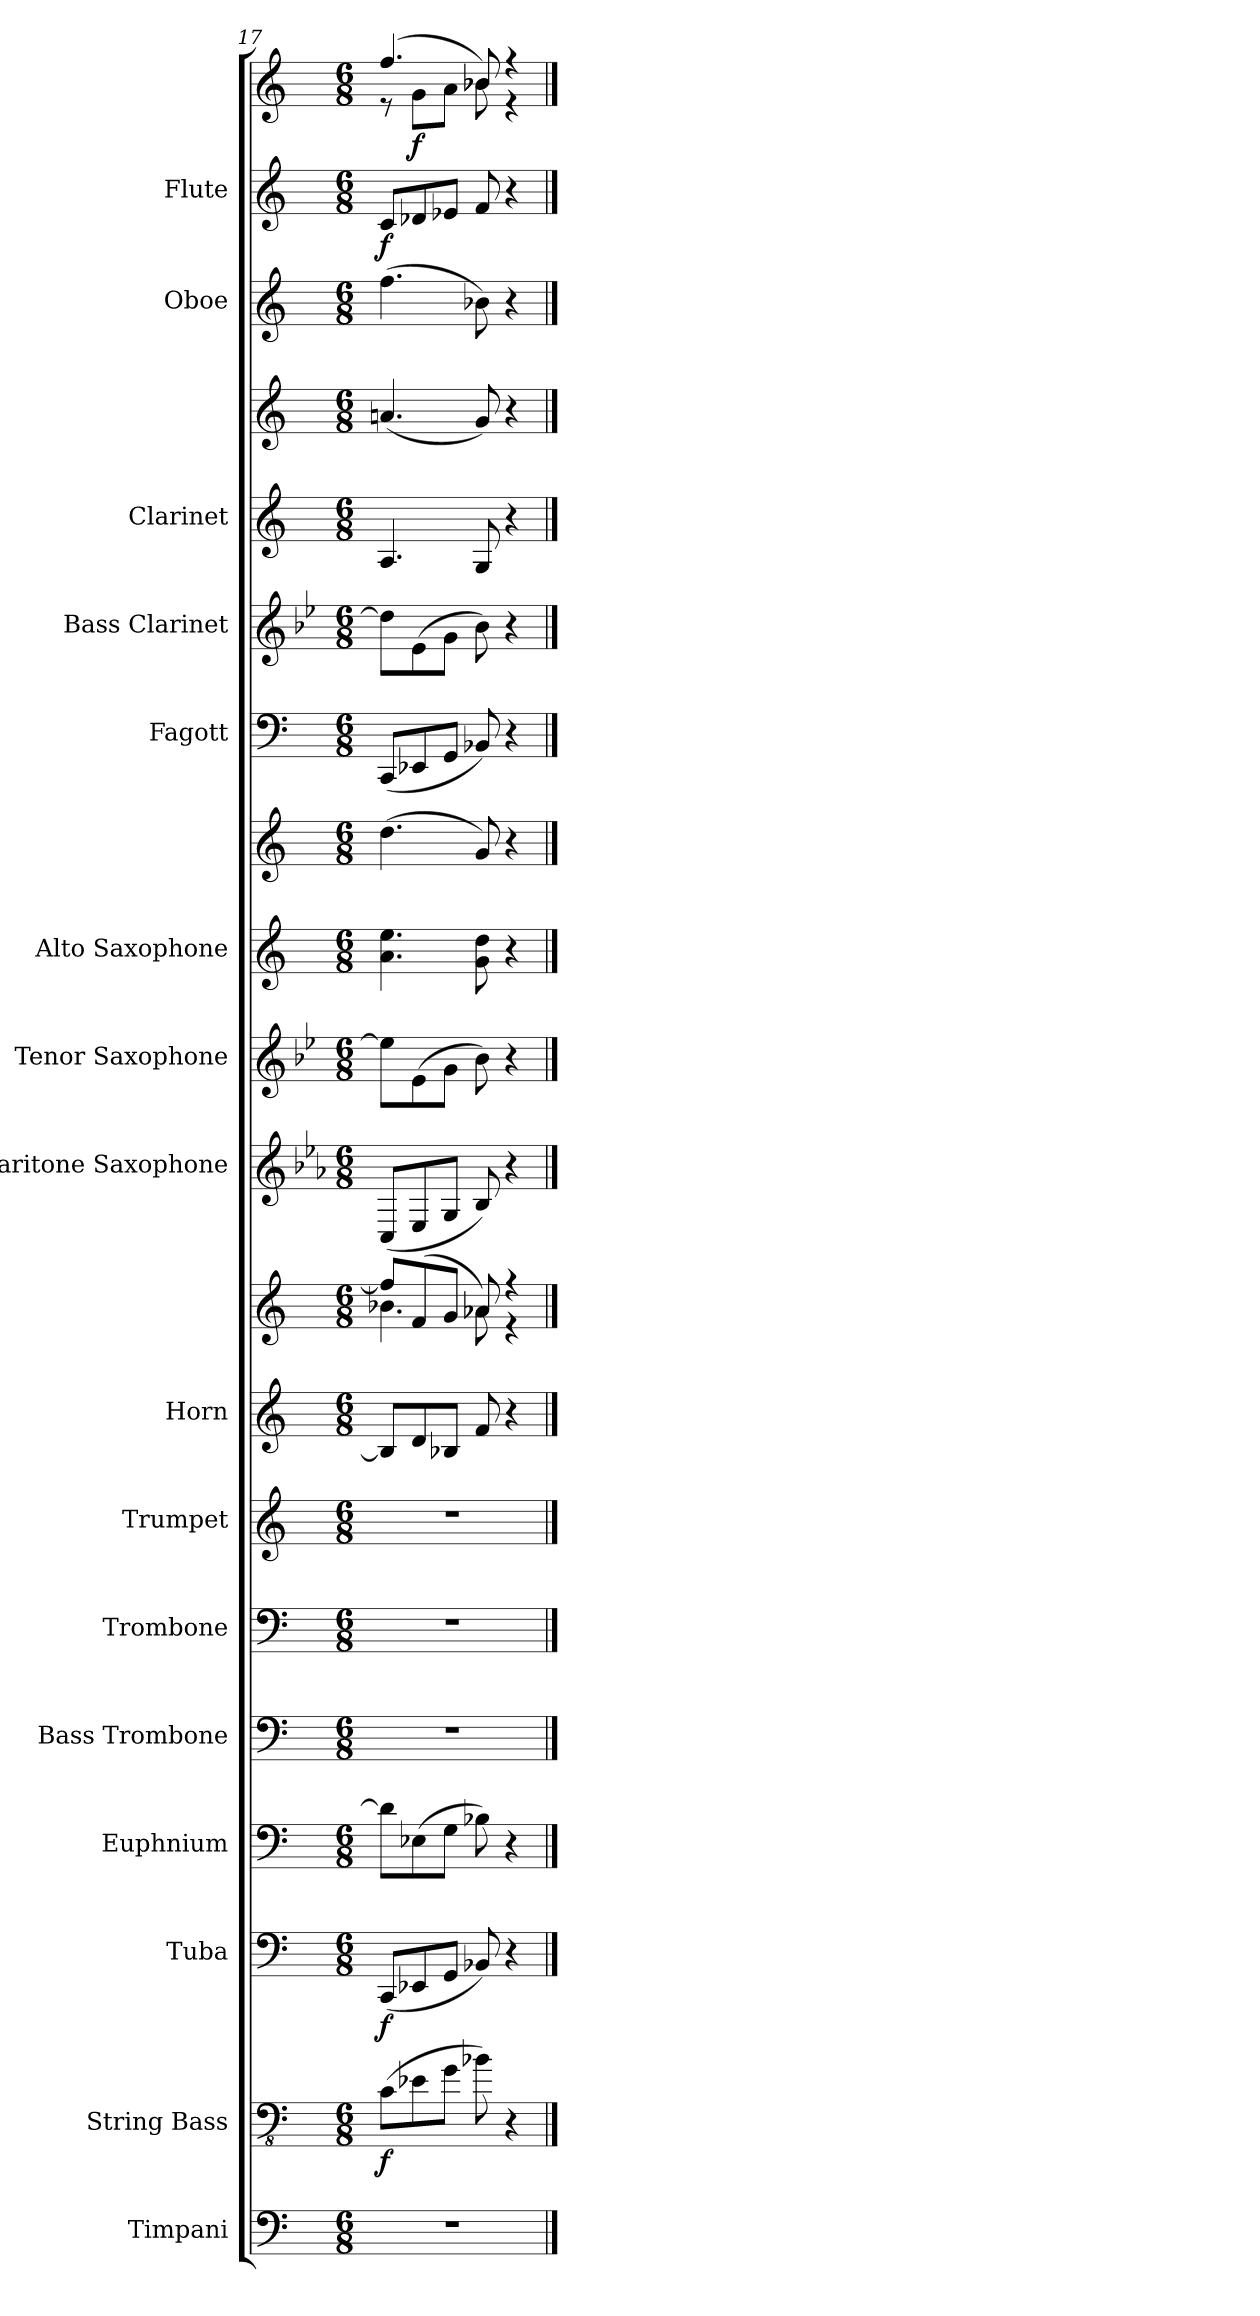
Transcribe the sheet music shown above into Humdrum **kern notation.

**kern	**kern	**dynam	**kern	**dynam	**kern	**kern	**kern	**kern	**kern	**kern	**kern	**kern	**kern	**kern	**kern	**kern	**kern	**kern	**kern	**kern	**kern	**dynam
*part16	*part15	*part15	*part14	*part14	*part13	*part12	*part11	*part10	*part9	*part9	*part8	*part7	*part6	*part6	*part5	*part4	*part3	*part3	*part2	*part1	*part1	*part1
*staff20	*staff19	*staff19	*staff18	*staff18	*staff17	*staff16	*staff15	*staff14	*staff13	*staff12	*staff11	*staff10	*staff9	*staff8	*staff7	*staff6	*staff5	*staff4	*staff3	*staff2	*staff1	*staff1/2
*I"Timpani	*I"String Bass	*	*I"Tuba	*	*I"Euphnium	*I"Bass Trombone	*I"Trombone	*I"Trumpet	*I"Horn	*	*I"Baritone Saxophone	*I"Tenor Saxophone	*I"Alto Saxophone	*	*I"Fagott	*I"Bass Clarinet	*I"Clarinet	*	*I"Oboe	*I"Flute	*	*
*I'Timp.	*	*	*I'Tba.	*	*I'Euph.	*I'B. Trb.	*I'Trb.	*	*	*	*I'Bar. Sax.	*I'T. Sax.	*I'A. Sax.	*	*	*I'B. Cl.	*	*	*I'Ob.	*I'Fl.	*	*
*clefF4	*clefFv4	*	*clefF4	*	*clefF4	*clefF4	*clefF4	*clefG2	*clefG2	*clefG2	*clefG2	*clefG2	*clefG2	*clefG2	*clefF4	*clefG2	*clefG2	*clefG2	*clefG2	*clefG2	*clefG2	*
*	*ITrd7c12	*	*	*	*	*	*	*ITrd1c2	*ITrd4c7	*ITrd4c7	*ITrd12c21	*ITrd8c14	*ITrd5c9	*ITrd5c9	*	*ITrd8c14	*ITrd1c2	*ITrd1c2	*	*	*	*
*k[]	*k[]	*	*k[]	*	*k[]	*k[]	*k[]	*k[b-e-]	*k[b-]	*k[b-]	*k[b-e-a-]	*k[b-e-]	*k[b-e-a-]	*k[b-e-a-]	*k[]	*k[b-e-]	*k[b-e-]	*k[b-e-]	*k[]	*k[]	*k[]	*
*M6/8	*M6/8	*	*M6/8	*	*M6/8	*M6/8	*M6/8	*M6/8	*M6/8	*M6/8	*M6/8	*M6/8	*M6/8	*M6/8	*M6/8	*M6/8	*M6/8	*M6/8	*M6/8	*M6/8	*M6/8	*
=17	=17	=17	=17	=17	=17	=17	=17	=17	=17	=17	=17	=17	=17	=17	=17	=17	=17	=17	=17	=17	=17	=17
*	*	*	*	*	*	*	*	*	*	*^	*	*	*	*	*	*	*	*	*	*	*^	*
!	!	!LO:DY:b	!	!LO:DY:b	!	!	!	!	!	!	!	!	!	!	!	!	!	!	!	!	!	!	!	!LO:DY:b=2
2.r	(8CC\L	f	(8CC/L	f	8d-\L]	2.r	2.r	2.r	8E-/L]	8b-/L]	4.e-X\	(8CC/L	8e-\L]	4.c\ 4.g\	(4.f\	(8CC/L	8d-\L]	4.G/	(4.gn/	(4.ff\	8c/L	(4.ff/	8r	f
!	!	!	!	!	!	!	!	!	!	!	!	!	!	!	!	!	!	!	!	!	!	!	!	!LO:DY:b
.	8EE-X\	.	8EE-X/	.	(8E-X\	.	.	.	8G/	(8B-/	.	8EE-/	(8E-\	.	.	8EE-X/	(8E-\	.	.	.	8d-X/	.	8g\L	f
.	8GG\J	.	8GG/J	.	8G\J	.	.	.	8E-X/J	8c/J	.	8GG/J	8G\J	.	.	8GG/J	8G\J	.	.	.	8e-X/J	.	8a\J	.
.	8BB-X\)	.	8BB-X/)	.	8B-X\)	.	.	.	8B-/	8d-X/)	8d-\	8BB-/)	8B-\)	8B-\ 8f\	8B-/)	8BB-X/)	8B-\)	8F/	8f/)	8b-X\)	8f/	8b-X/)	8b-\	.
.	4r	.	4r	.	4r	.	.	.	4r	4r	4r	4r	4r	4r	4r	4r	4r	4r	4r	4r	4r	4r	4r	.
*	*	*	*	*	*	*	*	*	*	*v	*v	*	*	*	*	*	*	*	*	*	*	*v	*v	*
==	==	==	==	==	==	==	==	==	==	==	==	==	==	==	==	==	==	==	==	==	==	==
*-	*-	*-	*-	*-	*-	*-	*-	*-	*-	*-	*-	*-	*-	*-	*-	*-	*-	*-	*-	*-	*-	*-
